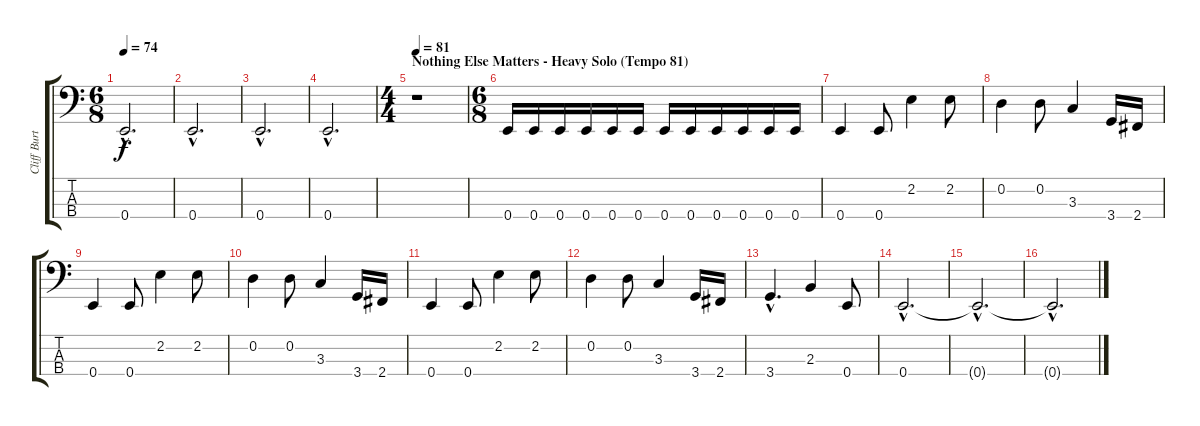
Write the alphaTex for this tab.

\track ("Cliff Burton (Bass)" "Cliff Burt") {instrument electricbasspick}
\staff {score tabs}
\tuning (G2 D2 A1 E1) {hide}
\ts (6 8)
\tempo 74
\clef f4
\ks c
0.4{hac}.2{d dy f} |
0.4{hac}.2{d} |
0.4{hac}.2{d} |
0.4{hac}.2{d} |
\ts (4 4)
\section ("" "Nothing Else Matters - Heavy Solo (Tempo 81)")
\tempo 81
r.1 |
\ts (6 8)
0.4.16 0.4.16 0.4.16 0.4.16 0.4.16 0.4.16 0.4.16 0.4.16 0.4.16 0.4.16 0.4.16 0.4.16 |
0.4.4 0.4.8 2.2.4 2.2.8 |
0.2.4 0.2.8 3.3.4 3.4.16 2.4.16 |
0.4.4 0.4.8 2.2.4 2.2.8 |
0.2.4 0.2.8 3.3.4 3.4.16 2.4.16 |
0.4.4 0.4.8 2.2.4 2.2.8 |
0.2.4 0.2.8 3.3.4 3.4.16 2.4.16 |
3.4{hac}.4{d} 2.3.4 0.4.8 |
0.4{hac}.2{d} |
0.4{hac t}.2{d} |
0.4{hac t}.2{d}
